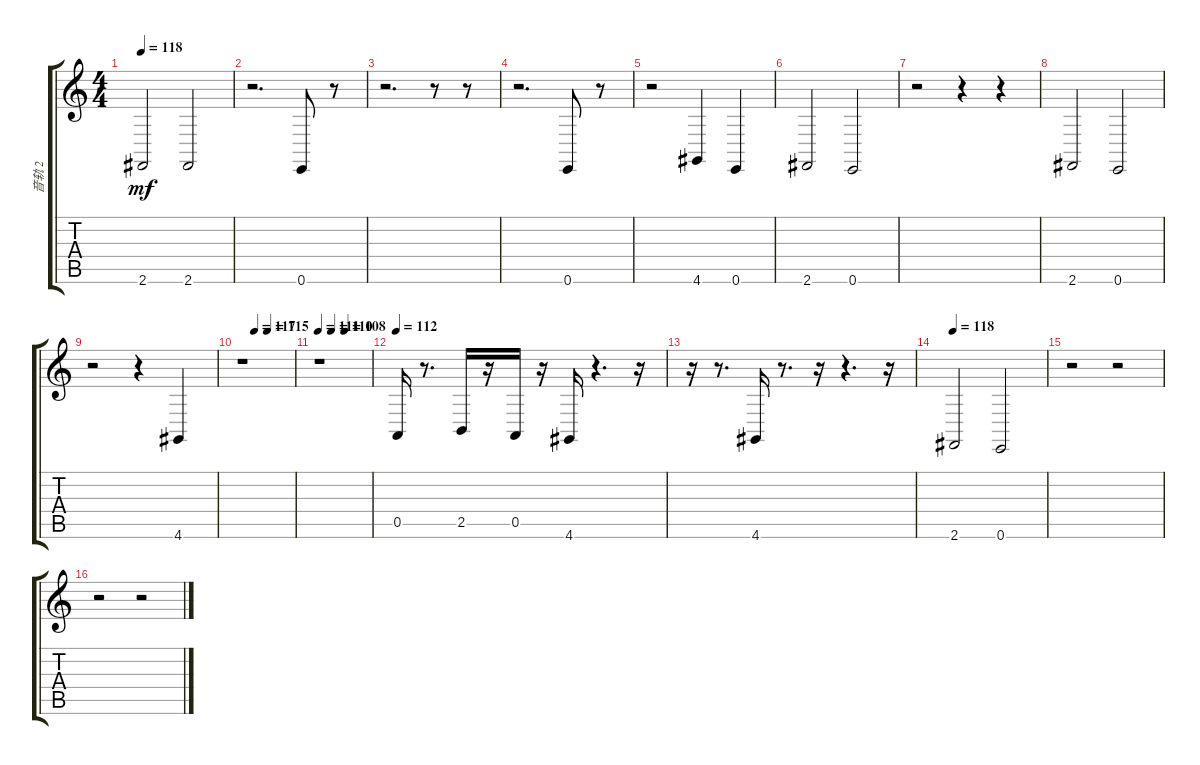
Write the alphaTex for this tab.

\track ("音轨 2" "音轨 2") {instrument stringensemble1}
\staff {score tabs}
\tuning (E4 B3 G3 D3 A2 E2) {hide}
\ts (4 4)
\tempo 118
\clef g2
\ks c
2.6.2{dy mf} 2.6.2 |
r.2{d} 0.6.8 r.8 |
r.2{d} r.8 r.8 |
r.2{d} 0.6.8 r.8 |
r.2 4.6.4 0.6.4 |
2.6.2 0.6.2 |
r.2 r.4 r.4 |
2.6.2 0.6.2 |
r.2 r.4 4.6.4 |
\tempo (117 0.25)
\tempo (115 0.5)
r.1 |
\tempo 111
\tempo (110 0.25)
\tempo (108 0.5)
r.1 |
\tempo 112
0.5.16 r.8{d} 2.5.16 r.16 0.5.16 r.16 4.6.16 r.4{d} r.16 |
r.16 r.8{d} 4.6.16 r.8{d} r.16 r.4{d} r.16 |
\tempo 118
2.6.2 0.6.2 |
r.2 r.2 |
r.2 r.2
